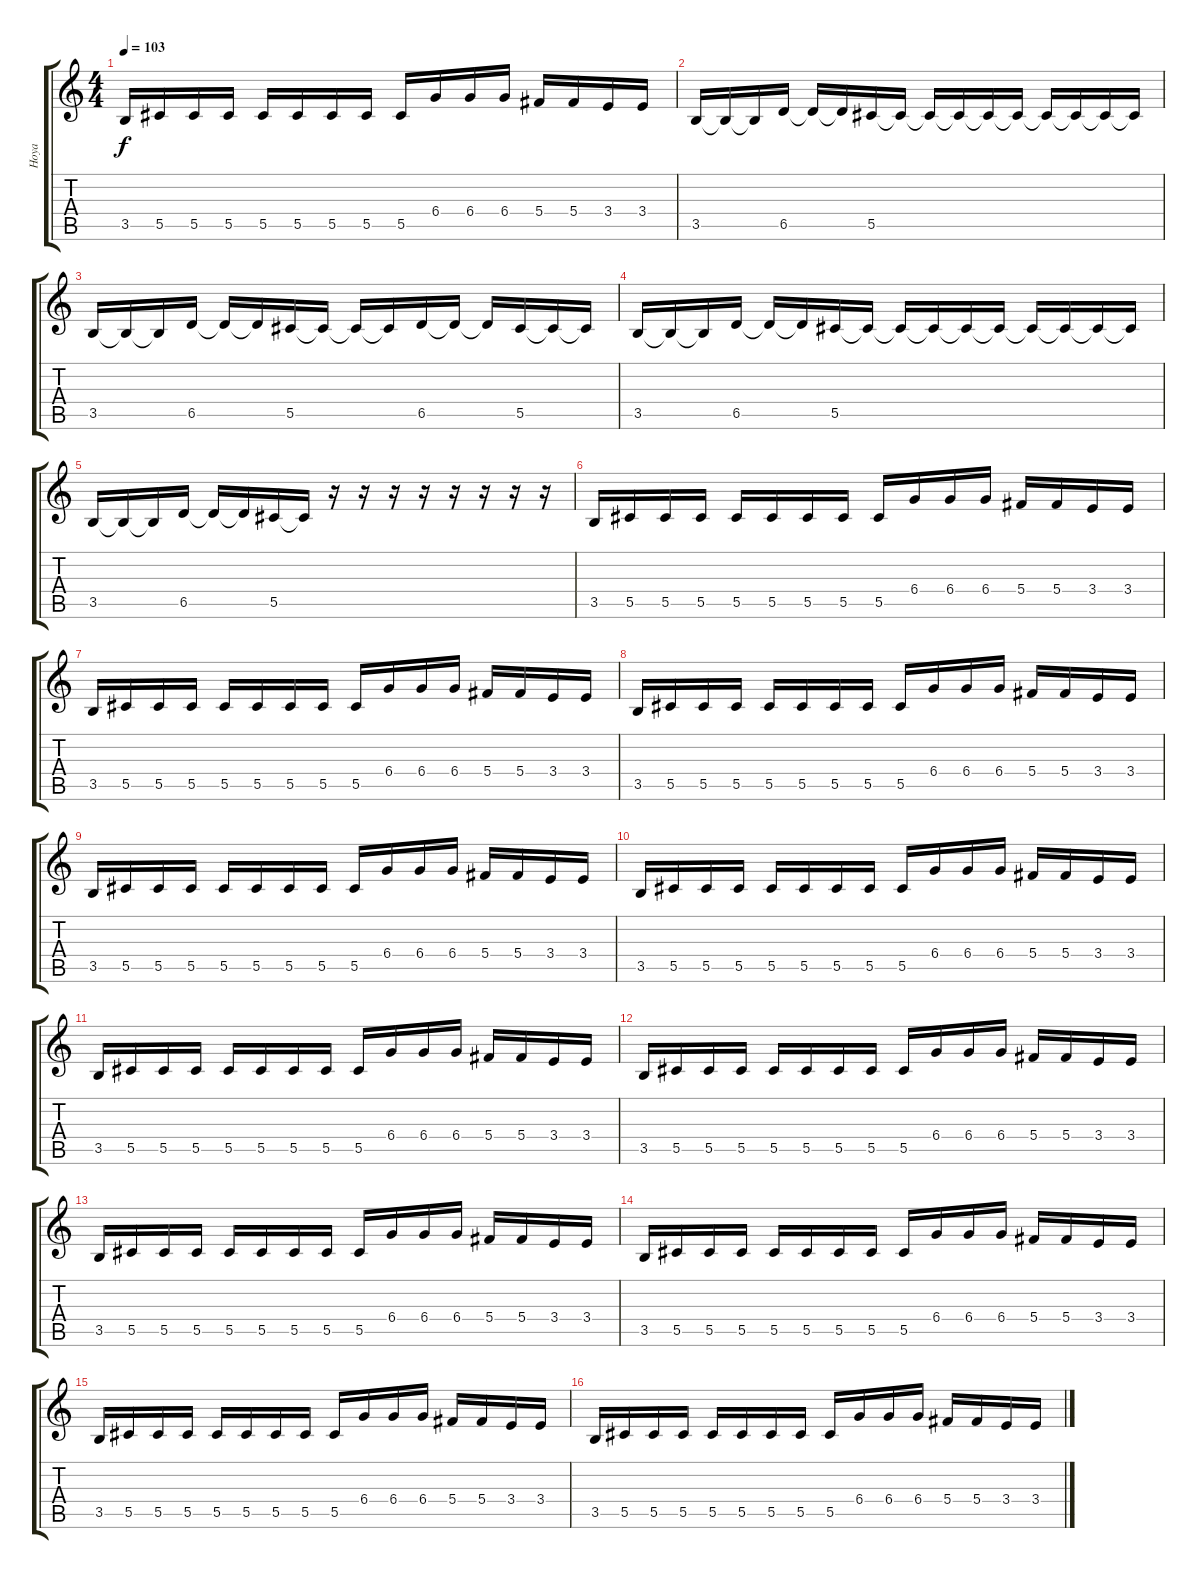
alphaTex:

\track ("Hoya" "Hoya") {instrument electricbassfinger}
\staff {score tabs}
\tuning (Eb4 Bb3 Gb3 Db3 Ab2 Eb2) {hide}
\ts (4 4)
\tempo 103
\clef g2
\ks c
3.5.16{dy f} 5.5.16 5.5.16 5.5.16 5.5.16 5.5.16 5.5.16 5.5.16 5.5.16 6.4.16 6.4.16 6.4.16 5.4.16 5.4.16 3.4.16 3.4.16 |
3.5.16 3.5{t}.16 3.5{t}.16 6.5.16 6.5{t}.16 6.5{t}.16 5.5.16 5.5{t}.16 5.5{t}.16 5.5{t}.16 5.5{t}.16 5.5{t}.16 5.5{t}.16 5.5{t}.16 5.5{t}.16 5.5{t}.16 |
3.5.16 3.5{t}.16 3.5{t}.16 6.5.16 6.5{t}.16 6.5{t}.16 5.5.16 5.5{t}.16 5.5{t}.16 5.5{t}.16 6.5.16 6.5{t}.16 6.5{t}.16 5.5.16 5.5{t}.16 5.5{t}.16 |
3.5.16 3.5{t}.16 3.5{t}.16 6.5.16 6.5{t}.16 6.5{t}.16 5.5.16 5.5{t}.16 5.5{t}.16 5.5{t}.16 5.5{t}.16 5.5{t}.16 5.5{t}.16 5.5{t}.16 5.5{t}.16 5.5{t}.16 |
3.5.16 3.5{t}.16 3.5{t}.16 6.5.16 6.5{t}.16 6.5{t}.16 5.5.16 5.5{t}.16 r.16 r.16 r.16 r.16 r.16 r.16 r.16 r.16 |
3.5.16 5.5.16 5.5.16 5.5.16 5.5.16 5.5.16 5.5.16 5.5.16 5.5.16 6.4.16 6.4.16 6.4.16 5.4.16 5.4.16 3.4.16 3.4.16 |
3.5.16 5.5.16 5.5.16 5.5.16 5.5.16 5.5.16 5.5.16 5.5.16 5.5.16 6.4.16 6.4.16 6.4.16 5.4.16 5.4.16 3.4.16 3.4.16 |
3.5.16 5.5.16 5.5.16 5.5.16 5.5.16 5.5.16 5.5.16 5.5.16 5.5.16 6.4.16 6.4.16 6.4.16 5.4.16 5.4.16 3.4.16 3.4.16 |
3.5.16 5.5.16 5.5.16 5.5.16 5.5.16 5.5.16 5.5.16 5.5.16 5.5.16 6.4.16 6.4.16 6.4.16 5.4.16 5.4.16 3.4.16 3.4.16 |
3.5.16 5.5.16 5.5.16 5.5.16 5.5.16 5.5.16 5.5.16 5.5.16 5.5.16 6.4.16 6.4.16 6.4.16 5.4.16 5.4.16 3.4.16 3.4.16 |
3.5.16 5.5.16 5.5.16 5.5.16 5.5.16 5.5.16 5.5.16 5.5.16 5.5.16 6.4.16 6.4.16 6.4.16 5.4.16 5.4.16 3.4.16 3.4.16 |
3.5.16 5.5.16 5.5.16 5.5.16 5.5.16 5.5.16 5.5.16 5.5.16 5.5.16 6.4.16 6.4.16 6.4.16 5.4.16 5.4.16 3.4.16 3.4.16 |
3.5.16 5.5.16 5.5.16 5.5.16 5.5.16 5.5.16 5.5.16 5.5.16 5.5.16 6.4.16 6.4.16 6.4.16 5.4.16 5.4.16 3.4.16 3.4.16 |
3.5.16 5.5.16 5.5.16 5.5.16 5.5.16 5.5.16 5.5.16 5.5.16 5.5.16 6.4.16 6.4.16 6.4.16 5.4.16 5.4.16 3.4.16 3.4.16 |
3.5.16 5.5.16 5.5.16 5.5.16 5.5.16 5.5.16 5.5.16 5.5.16 5.5.16 6.4.16 6.4.16 6.4.16 5.4.16 5.4.16 3.4.16 3.4.16 |
3.5.16 5.5.16 5.5.16 5.5.16 5.5.16 5.5.16 5.5.16 5.5.16 5.5.16 6.4.16 6.4.16 6.4.16 5.4.16 5.4.16 3.4.16 3.4.16
